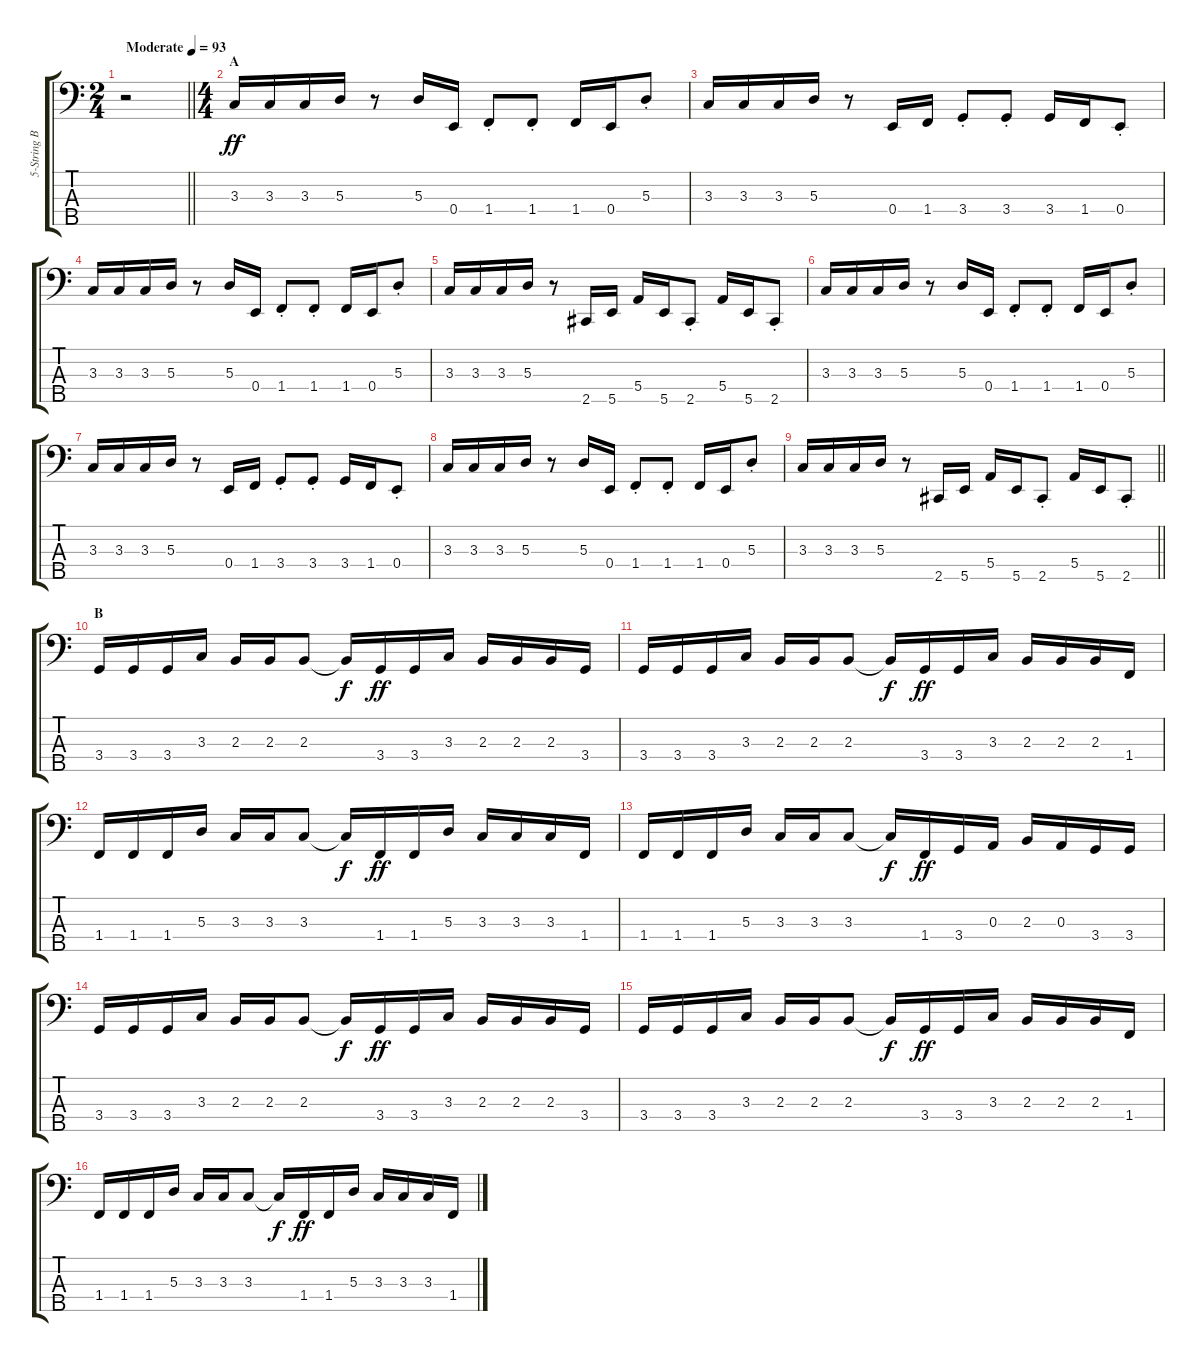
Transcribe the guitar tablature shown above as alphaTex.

\track ("5-String Bass" "5-String B") {instrument electricbassfinger}
\staff {score tabs}
\tuning (G2 D2 A1 E1 B0) {hide}
\ts (2 4)
\tempo (93 "Moderate")
\clef f4
\barLineRight lightlight
\ks c
r.2{dy ff instrument electricbassfinger} |
\ts (4 4)
\section ("" "A")
3.3.16 3.3.16 3.3.16 5.3.16 r.8 5.3.16 0.4.16 1.4{st}.8 1.4{st}.8 1.4.16 0.4.16 5.3{st}.8 |
3.3.16 3.3.16 3.3.16 5.3.16 r.8 0.4.16 1.4.16 3.4{st}.8 3.4{st}.8 3.4.16 1.4.16 0.4{st}.8 |
3.3.16 3.3.16 3.3.16 5.3.16 r.8 5.3.16 0.4.16 1.4{st}.8 1.4{st}.8 1.4.16 0.4.16 5.3{st}.8 |
3.3.16 3.3.16 3.3.16 5.3.16 r.8 2.5.16 5.5.16 5.4.16 5.5.16 2.5{st}.8 5.4.16 5.5.16 2.5{st}.8 |
3.3.16 3.3.16 3.3.16 5.3.16 r.8 5.3.16 0.4.16 1.4{st}.8 1.4{st}.8 1.4.16 0.4.16 5.3{st}.8 |
3.3.16 3.3.16 3.3.16 5.3.16 r.8 0.4.16 1.4.16 3.4{st}.8 3.4{st}.8 3.4.16 1.4.16 0.4{st}.8 |
3.3.16 3.3.16 3.3.16 5.3.16 r.8 5.3.16 0.4.16 1.4{st}.8 1.4{st}.8 1.4.16 0.4.16 5.3{st}.8 |
\barLineRight lightlight
3.3.16 3.3.16 3.3.16 5.3.16 r.8 2.5.16 5.5.16 5.4.16 5.5.16 2.5{st}.8 5.4.16 5.5.16 2.5{st}.8 |
\section ("" "B")
3.4.16 3.4.16 3.4.16 3.3.16 2.3.16 2.3.16 2.3.8 2.3{t}.16{dy f} 3.4.16{dy ff} 3.4.16 3.3.16 2.3.16 2.3.16 2.3.16 3.4.16 |
3.4.16 3.4.16 3.4.16 3.3.16 2.3.16 2.3.16 2.3.8 2.3{t}.16{dy f} 3.4.16{dy ff} 3.4.16 3.3.16 2.3.16 2.3.16 2.3.16 1.4.16 |
1.4.16 1.4.16 1.4.16 5.3.16 3.3.16 3.3.16 3.3.8 3.3{t}.16{dy f} 1.4.16{dy ff} 1.4.16 5.3.16 3.3.16 3.3.16 3.3.16 1.4.16 |
1.4.16 1.4.16 1.4.16 5.3.16 3.3.16 3.3.16 3.3.8 3.3{t}.16{dy f} 1.4.16{dy ff} 3.4.16 0.3.16 2.3.16 0.3.16 3.4.16 3.4.16 |
3.4.16 3.4.16 3.4.16 3.3.16 2.3.16 2.3.16 2.3.8 2.3{t}.16{dy f} 3.4.16{dy ff} 3.4.16 3.3.16 2.3.16 2.3.16 2.3.16 3.4.16 |
3.4.16 3.4.16 3.4.16 3.3.16 2.3.16 2.3.16 2.3.8 2.3{t}.16{dy f} 3.4.16{dy ff} 3.4.16 3.3.16 2.3.16 2.3.16 2.3.16 1.4.16 |
1.4.16 1.4.16 1.4.16 5.3.16 3.3.16 3.3.16 3.3.8 3.3{t}.16{dy f} 1.4.16{dy ff} 1.4.16 5.3.16 3.3.16 3.3.16 3.3.16 1.4.16
